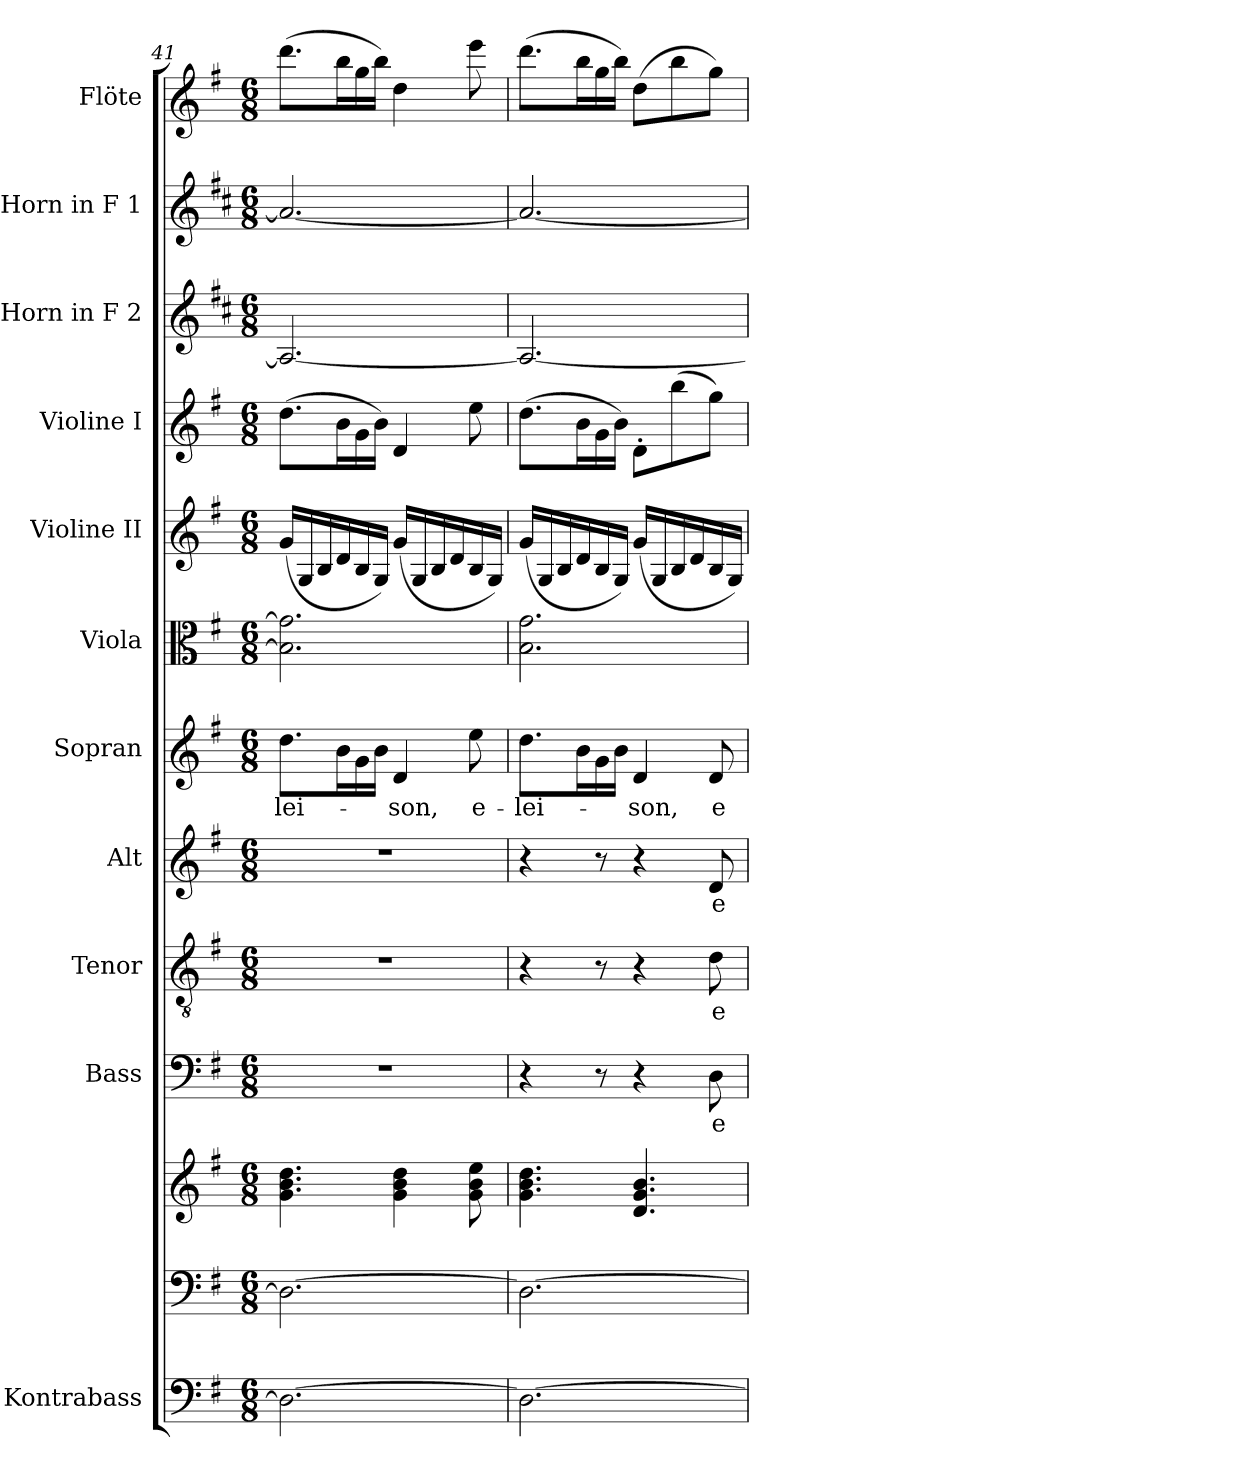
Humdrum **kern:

**kern	**kern	**kern	**kern	**text	**kern	**text	**kern	**text	**kern	**text	**kern	**kern	**kern	**kern	**kern	**kern
*part12	*part11	*part11	*part10	*part10	*part9	*part9	*part8	*part8	*part7	*part7	*part6	*part5	*part4	*part3	*part2	*part1
*staff13	*staff12	*staff11	*staff10	*staff10	*staff9	*staff9	*staff8	*staff8	*staff7	*staff7	*staff6	*staff5	*staff4	*staff3	*staff2	*staff1
*I"Kontrabass	*	*	*I"Bass	*	*I"Tenor	*	*I"Alt	*	*I"Sopran	*	*I"Viola	*I"Violine II	*I"Violine I	*I"Horn in F 2	*I"Horn in F 1	*I"Flöte
*I'Kb.	*	*	*I'B.	*	*I'T.	*	*I'A.	*	*I'S.	*	*I'Vla.	*I'Vl. II	*I'Vl. I	*	*	*I'Fl.
*clefF4	*clefF4	*clefG2	*clefF4	*	*clefGv2	*	*clefG2	*	*clefG2	*	*clefC3	*clefG2	*clefG2	*clefG2	*clefG2	*clefG2
*ITrd7c12	*	*	*	*	*	*	*	*	*	*	*	*	*	*ITrd4c7	*ITrd4c7	*
*k[f#]	*k[f#]	*k[f#]	*k[f#]	*	*k[f#]	*	*k[f#]	*	*k[f#]	*	*k[f#]	*k[f#]	*k[f#]	*k[f#]	*k[f#]	*k[f#]
*G:	*G:	*G:	*G:	*	*G:	*	*G:	*	*G:	*	*G:	*G:	*G:	*G:	*G:	*G:
*M6/8	*M6/8	*M6/8	*M6/8	*	*M6/8	*	*M6/8	*	*M6/8	*	*M6/8	*M6/8	*M6/8	*M6/8	*M6/8	*M6/8
=41	=41	=41	=41	=41	=41	=41	=41	=41	=41	=41	=41	=41	=41	=41	=41	=41
!	!	!	!	!	!	!	!	!	!	!LO:LY:b	!	!	!	!	!	!
2.DD\_	2.D\_	4.g\ 4.b\ 4.dd\	2.r	.	2.r	.	2.r	.	8.dd\L	-lei-	2.B\] 2.g\]	(<16g/LL	(>8.dd\L	2.D/_	2.d/_	(>8.ddd\L
.	.	.	.	.	.	.	.	.	.	.	.	16G/	.	.	.	.
.	.	.	.	.	.	.	.	.	.	.	.	16B/	.	.	.	.
.	.	.	.	.	.	.	.	.	16b\L	.	.	16d/	16b\L	.	.	16bb\L
.	.	.	.	.	.	.	.	.	16g\	.	.	16B/	16g\	.	.	16gg\
.	.	.	.	.	.	.	.	.	16b\JJ	.	.	16G/JJ)	16b\JJ)	.	.	16bb\JJ)
!	!	!	!	!	!	!	!	!	!	!LO:LY:b	!	!	!	!	!	!
.	.	4g\ 4b\ 4dd\	.	.	.	.	.	.	4d/	-son,	.	(<16g/LL	4d/	.	.	4dd\
.	.	.	.	.	.	.	.	.	.	.	.	16G/	.	.	.	.
.	.	.	.	.	.	.	.	.	.	.	.	16B/	.	.	.	.
.	.	.	.	.	.	.	.	.	.	.	.	16d/	.	.	.	.
!	!	!	!	!	!	!	!	!	!	!LO:LY:b	!	!	!	!	!	!
.	.	8g\ 8b\ 8ee\	.	.	.	.	.	.	8ee\	e-	.	16B/	8ee\	.	.	8eee\
.	.	.	.	.	.	.	.	.	.	.	.	16G/JJ)	.	.	.	.
=42	=42	=42	=42	=42	=42	=42	=42	=42	=42	=42	=42	=42	=42	=42	=42	=42
!	!	!	!	!	!	!	!	!	!	!LO:LY:b	!	!	!	!	!	!
2.DD\_	2.D\_	4.g\ 4.b\ 4.dd\	4r	.	4r	.	4r	.	8.dd\L	-lei-	2.B\ 2.g\	(<16g/LL	(>8.dd\L	2.D/_	2.d/_	(>8.ddd\L
.	.	.	.	.	.	.	.	.	.	.	.	16G/	.	.	.	.
.	.	.	.	.	.	.	.	.	.	.	.	16B/	.	.	.	.
.	.	.	.	.	.	.	.	.	16b\L	.	.	16d/	16b\L	.	.	16bb\L
.	.	.	8r	.	8r	.	8r	.	16g\	.	.	16B/	16g\	.	.	16gg\
.	.	.	.	.	.	.	.	.	16b\JJ	.	.	16G/JJ)	16b\JJ)	.	.	16bb\JJ)
!	!	!	!	!	!	!	!	!	!	!LO:LY:b	!	!	!	!	!	!
.	.	4.d/ 4.g/ 4.b/	4r	.	4r	.	4r	.	4d/	-son,	.	(<16g/LL	8d'>\L	.	.	(>8dd\L
.	.	.	.	.	.	.	.	.	.	.	.	16G/	.	.	.	.
.	.	.	.	.	.	.	.	.	.	.	.	16B/	(>8bb\	.	.	8bb\
.	.	.	.	.	.	.	.	.	.	.	.	16d/	.	.	.	.
!	!	!	!	!LO:LY:b	!	!LO:LY:b	!	!LO:LY:b	!	!LO:LY:b	!	!	!	!	!	!
.	.	.	8D\	e-	8d\	e-	8d/	e-	8d/	e-	.	16B/	8gg\J)	.	.	8gg\J)
.	.	.	.	.	.	.	.	.	.	.	.	16G/JJ)	.	.	.	.
=	=	=	=	=	=	=	=	=	=	=	=	=	=	=	=	=
*-	*-	*-	*-	*-	*-	*-	*-	*-	*-	*-	*-	*-	*-	*-	*-	*-
